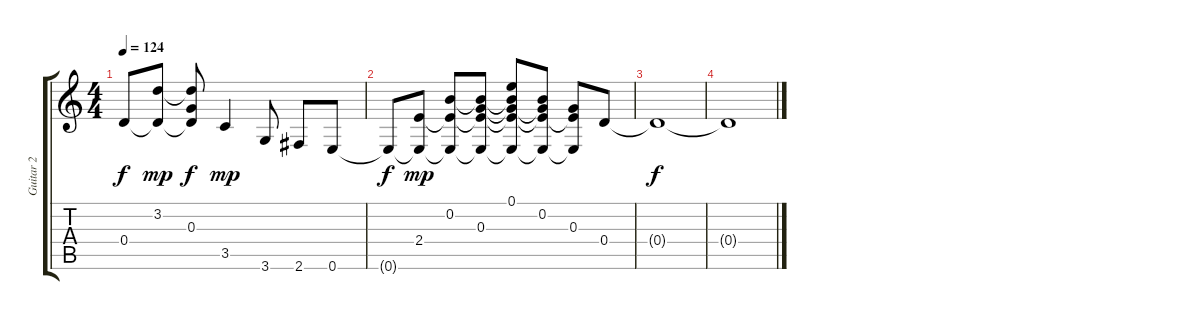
\track ("Guitar 2" "Guitar 2") {instrument overdrivenguitar}
\staff {score tabs}
\tuning (E4 B3 G3 D3 A2 E2) {hide}
\ts (4 4)
\tempo 124
\clef g2
\ks c
0.4{t}.8{dy f} (3.2 0.4{t}).8{dy mp} (3.2{t} 0.3 0.4{t}).8{dy f} 3.5.4{dy mp} 3.6.8 2.6.8 0.6.8 |
0.6{t}.8{dy f} (2.4 0.6{t}).8{dy mp} (0.2 2.4{t} 0.6{t}).8 (0.2{t} 0.3 2.4{t} 0.6{t}).8 (0.1 0.2{t} 0.3{t} 2.4{t} 0.6{t}).8 (0.2 0.3{t} 2.4{t} 0.6{t}).8 (0.3 2.4{t} 0.6{t}).8 0.4.8 |
0.4{t}.1{dy f} |
0.4{t}.1
